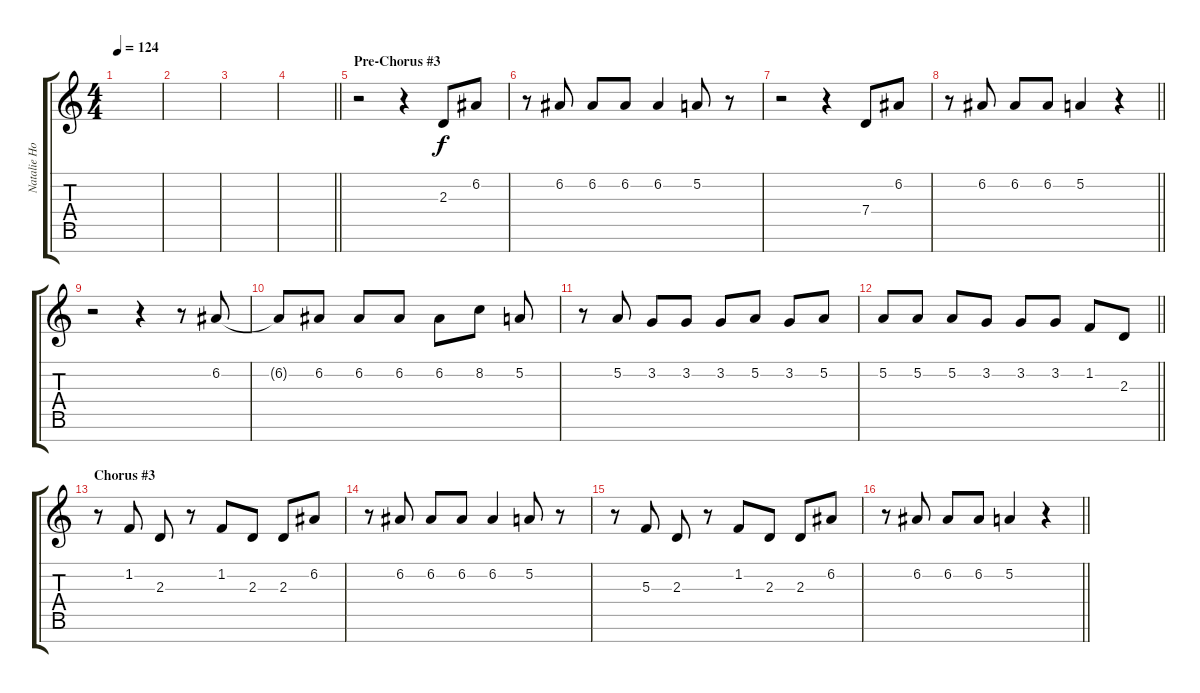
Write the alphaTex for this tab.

\track ("Natalie Horler" "Natalie Ho") {instrument brightacousticpiano}
\staff {score tabs}
\tuning (A5 E4 C4 G3 D3 A2 D2) {hide}
\ts (4 4)
\tempo 124
\clef g2
\ks c
|
|
|
\barLineRight lightlight
|
\section ("" "Pre-Chorus #3")
r.2 r.4 2.3.8 6.2.8 |
r.8 6.2.8 6.2.8 6.2.8 6.2.4 5.2.8 r.8 |
r.2 r.4 7.4.8 6.2.8 |
\barLineRight lightlight
r.8 6.2.8 6.2.8 6.2.8 5.2.4 r.4 |
r.2 r.4 r.8 6.2.8 |
6.2{t}.8 6.2.8 6.2.8 6.2.8 6.2.8 8.2.8 5.2.8 |
r.8 5.2.8 3.2.8 3.2.8 3.2.8 5.2.8 3.2.8 5.2.8 |
\barLineRight lightlight
5.2.8 5.2.8 5.2.8 3.2.8 3.2.8 3.2.8 1.2.8 2.3.8 |
\section ("" "Chorus #3")
r.8 1.2.8 2.3.8 r.8 1.2.8 2.3.8 2.3.8 6.2.8 |
r.8 6.2.8 6.2.8 6.2.8 6.2.4 5.2.8 r.8 |
r.8 5.3.8 2.3.8 r.8 1.2.8 2.3.8 2.3.8 6.2.8 |
\barLineRight lightlight
r.8 6.2.8 6.2.8 6.2.8 5.2.4 r.4
